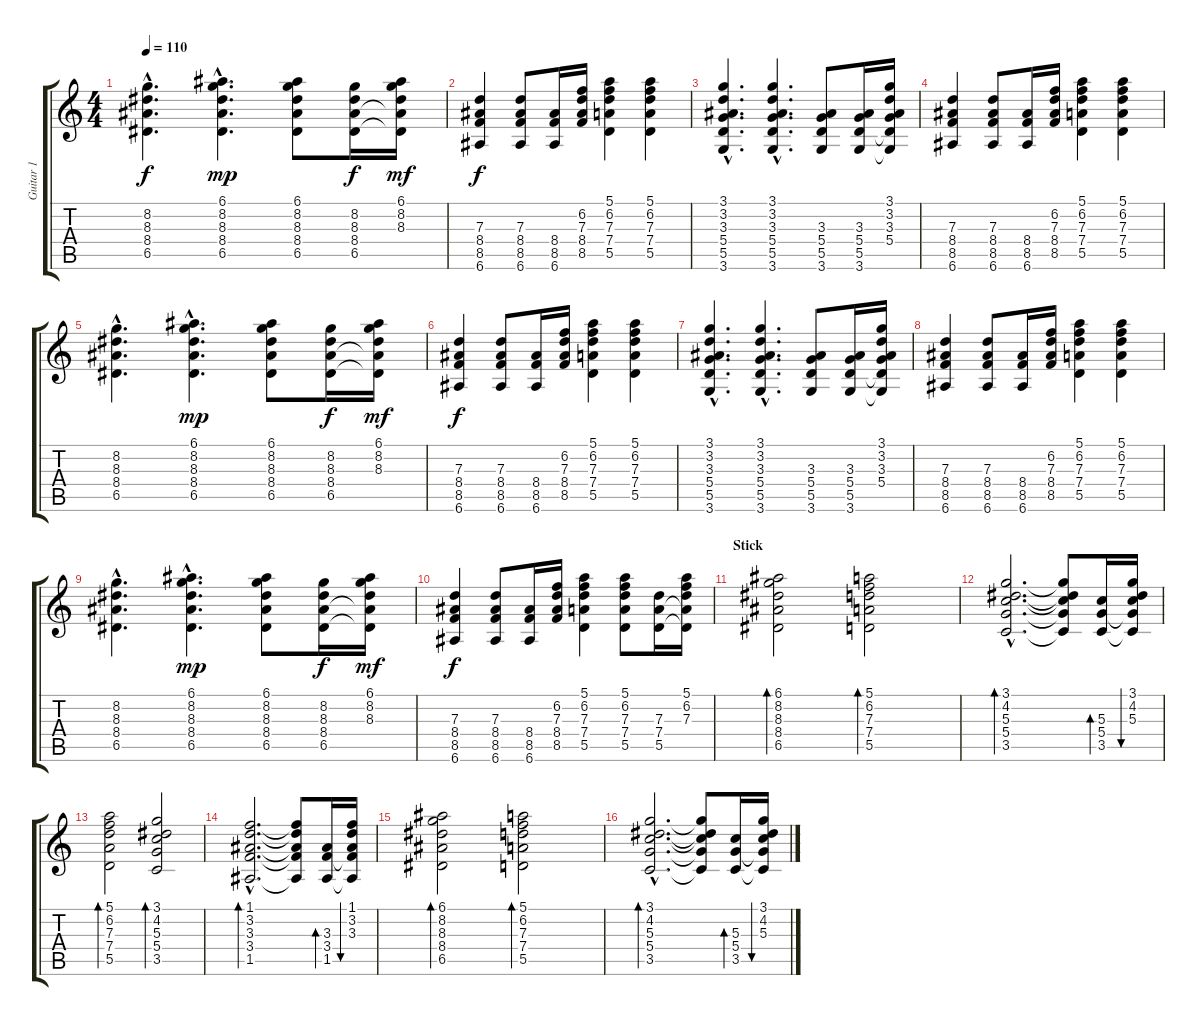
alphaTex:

\track ("Guitar 1" "Guitar 1") {instrument overdrivenguitar}
\staff {score tabs}
\tuning (E4 B3 G3 D3 A2 E2) {hide}
\ts (4 4)
\tempo 110
\clef g2
\ks c
(8.2{hac} 8.3{hac} 8.4{hac} 6.5{hac}).4{d dy f} (6.1{hac} 8.2{hac} 8.3{hac} 8.4{hac} 6.5{hac}).4{d dy mp} (6.1 8.2 8.3 8.4 6.5).8 (8.2 8.3 8.4 6.5).16{dy f} (6.1 8.2 8.3 8.4{t} 6.5{t}).16{dy mf} |
(7.3 8.4 8.5 6.6).4{dy f} (7.3 8.4 8.5 6.6).8 (8.4 8.5 6.6).16 (6.2 7.3 8.4 8.5).16 (5.1 6.2 7.3 7.4 5.5).4 (5.1 6.2 7.3 7.4 5.5).4 |
(3.1{hac} 3.2{hac} 3.3{hac} 5.4{hac} 5.5{hac} 3.6{hac}).4{d} (3.1{hac} 3.2{hac} 3.3{hac} 5.4{hac} 5.5{hac} 3.6{hac}).4{d} (3.3 5.4 5.5 3.6).8 (3.3 5.4 5.5 3.6).16 (3.1 3.2 3.3 5.4 5.5{t} 3.6{t}).16 |
(7.3 8.4 8.5 6.6).4 (7.3 8.4 8.5 6.6).8 (8.4 8.5 6.6).16 (6.2 7.3 8.4 8.5).16 (5.1 6.2 7.3 7.4 5.5).4 (5.1 6.2 7.3 7.4 5.5).4 |
(8.2{hac} 8.3{hac} 8.4{hac} 6.5{hac}).4{d} (6.1{hac} 8.2{hac} 8.3{hac} 8.4{hac} 6.5{hac}).4{d dy mp} (6.1 8.2 8.3 8.4 6.5).8 (8.2 8.3 8.4 6.5).16{dy f} (6.1 8.2 8.3 8.4{t} 6.5{t}).16{dy mf} |
(7.3 8.4 8.5 6.6).4{dy f} (7.3 8.4 8.5 6.6).8 (8.4 8.5 6.6).16 (6.2 7.3 8.4 8.5).16 (5.1 6.2 7.3 7.4 5.5).4 (5.1 6.2 7.3 7.4 5.5).4 |
(3.1{hac} 3.2{hac} 3.3{hac} 5.4{hac} 5.5{hac} 3.6{hac}).4{d} (3.1{hac} 3.2{hac} 3.3{hac} 5.4{hac} 5.5{hac} 3.6{hac}).4{d} (3.3 5.4 5.5 3.6).8 (3.3 5.4 5.5 3.6).16 (3.1 3.2 3.3 5.4 5.5{t} 3.6{t}).16 |
(7.3 8.4 8.5 6.6).4 (7.3 8.4 8.5 6.6).8 (8.4 8.5 6.6).16 (6.2 7.3 8.4 8.5).16 (5.1 6.2 7.3 7.4 5.5).4 (5.1 6.2 7.3 7.4 5.5).4 |
(8.2{hac} 8.3{hac} 8.4{hac} 6.5{hac}).4{d} (6.1{hac} 8.2{hac} 8.3{hac} 8.4{hac} 6.5{hac}).4{d dy mp} (6.1 8.2 8.3 8.4 6.5).8 (8.2 8.3 8.4 6.5).16{dy f} (6.1 8.2 8.3 8.4{t} 6.5{t}).16{dy mf} |
(7.3 8.4 8.5 6.6).4{dy f} (7.3 8.4 8.5 6.6).8 (8.4 8.5 6.6).16 (6.2 7.3 8.4 8.5).16 (5.1 6.2 7.3 7.4 5.5).4 (5.1 6.2 7.3 7.4 5.5).8 (7.3 7.4 5.5).16 (5.1 6.2 7.3 7.4{t} 5.5{t}).16 |
\section ("" "Stick")
(6.1 8.2 8.3 8.4 6.5).2{bd 60} (5.1 6.2 7.3 7.4 5.5).2{bd 60} |
(3.1{hac} 4.2{hac} 5.3{hac} 5.4{hac} 3.5{hac}).2{d bd 60} (3.1{t} 4.2{t} 5.3{t} 5.4{t} 3.5{t}).8 (5.3 5.4 3.5).16{bd 60} (3.1 4.2 5.3 5.4{t} 3.5{t}).16{bu 60} |
(5.1 6.2 7.3 7.4 5.5).2{bd 60} (3.1 4.2 5.3 5.4 3.5).2{bd 60} |
(1.1{hac} 3.2{hac} 3.3{hac} 3.4{hac} 1.5{hac}).2{d bd 60} (1.1{t} 3.2{t} 3.3{t} 3.4{t} 1.5{t}).8 (3.3 3.4 1.5).16{bd 60} (1.1 3.2 3.3 3.4{t} 1.5{t}).16{bu 60} |
(6.1 8.2 8.3 8.4 6.5).2{bd 60} (5.1 6.2 7.3 7.4 5.5).2{bd 60} |
(3.1{hac} 4.2{hac} 5.3{hac} 5.4{hac} 3.5{hac}).2{d bd 60} (3.1{t} 4.2{t} 5.3{t} 5.4{t} 3.5{t}).8 (5.3 5.4 3.5).16{bd 60} (3.1 4.2 5.3 5.4{t} 3.5{t}).16{bu 60}
